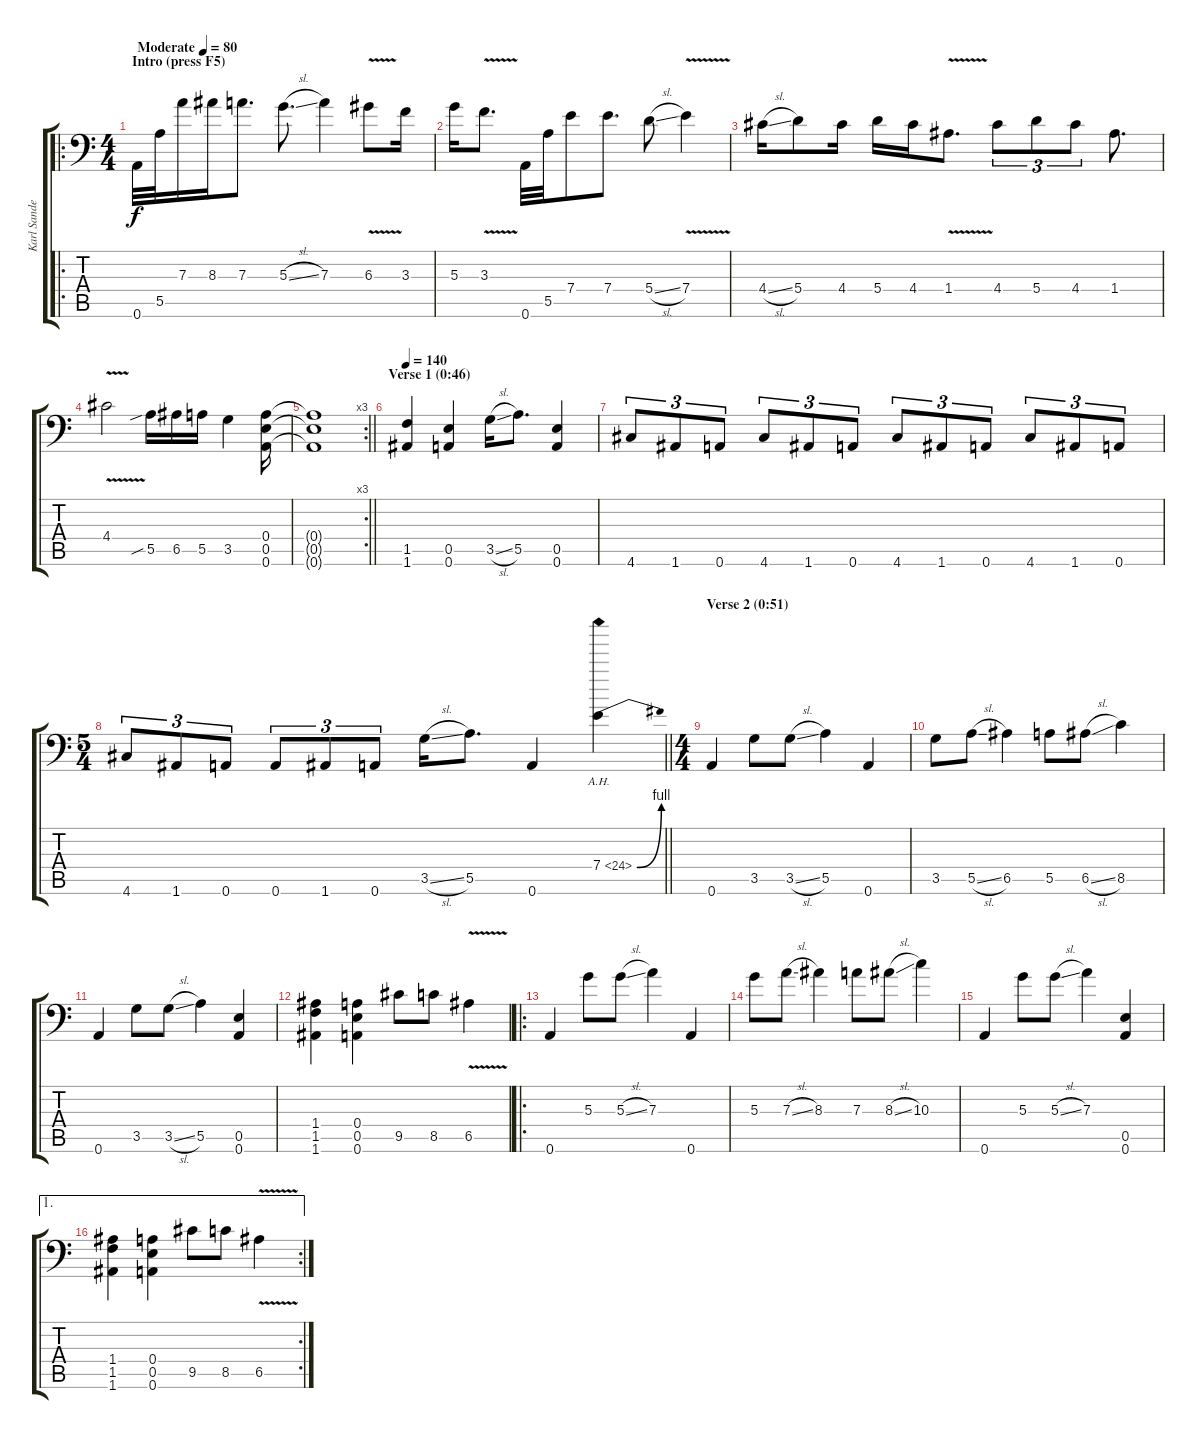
\track ("Karl Sanders" "Karl Sande") {instrument distortionguitar}
\staff {score tabs}
\tuning (B3 Gb3 D3 A2 E2 A1) {hide}
\ro
\ts (4 4)
\section ("" "Intro (press F5)")
\tempo (80 "Moderate")
\clef f4
\ks c
0.6.32{dy f instrument acousticguitarsteel} 5.5.32 7.3.16 8.3.16 7.3.8{d} 5.3{sl}.8{d} 7.3.4 6.3{v}.8 3.3.16 |
5.3.16 3.3{v}.8{d} 0.6.32 5.5.32 7.4.8 7.4.8{d} 5.4{sl}.8 7.4{v}.4 |
4.4{sl}.16 5.4.8 4.4.16 5.4.16 4.4.16 1.4{v}.8{d} 4.4.8{tu (3 2)} 5.4.8{tu (3 2)} 4.4.8{tu (3 2)} 1.4.8{d} |
4.4{v}.2 5.5{sib}.16 6.5.16 5.5.16 3.5.4 (0.4 0.5 0.6).16 |
\rc 3
\barLineRight lightlight
(0.4{t} 0.5{t} 0.6{t}).1 |
\section ("" "Verse 1 (0:46)")
\tempo 140
(1.5 1.6).4{instrument distortionguitar} (0.5 0.6).4 3.5{sl}.16 5.5.8{d} (0.5 0.6).4 |
4.6.8{tu (3 2)} 1.6.8{tu (3 2)} 0.6.8{tu (3 2)} 4.6.8{tu (3 2)} 1.6.8{tu (3 2)} 0.6.8{tu (3 2)} 4.6.8{tu (3 2)} 1.6.8{tu (3 2)} 0.6.8{tu (3 2)} 4.6.8{tu (3 2)} 1.6.8{tu (3 2)} 0.6.8{tu (3 2)} |
\ts (5 4)
\barLineRight lightlight
4.6.8{tu (3 2)} 1.6.8{tu (3 2)} 0.6.8{tu (3 2)} 0.6.8{tu (3 2)} 1.6.8{tu (3 2)} 0.6.8{tu (3 2)} 3.5{sl}.16 5.5.8{d} 0.6.4 7.4{be (bend 0 0 60 4) ah 17}.4 |
\ts (4 4)
\section ("" "Verse 2 (0:51)")
0.6.4 3.5.8 3.5{sl}.8 5.5.4 0.6.4 |
3.5.8 5.5{sl}.8 6.5.4 5.5.8 6.5{sl}.8 8.5.4 |
0.6.4 3.5.8 3.5{sl}.8 5.5.4 (0.5 0.6).4 |
(1.4 1.5 1.6).4 (0.4 0.5 0.6).4 9.5.8 8.5.8 6.5{v}.4 |
\ro
0.6.4 5.3.8 5.3{sl}.8 7.3.4 0.6.4 |
5.3.8 7.3{sl}.8 8.3.4 7.3.8 8.3{sl}.8 10.3.4 |
0.6.4 5.3.8 5.3{sl}.8 7.3.4 (0.5 0.6).4 |
\ae 1
\rc 2
(1.4 1.5 1.6).4 (0.4 0.5 0.6).4 9.5.8 8.5.8 6.5{v}.4
